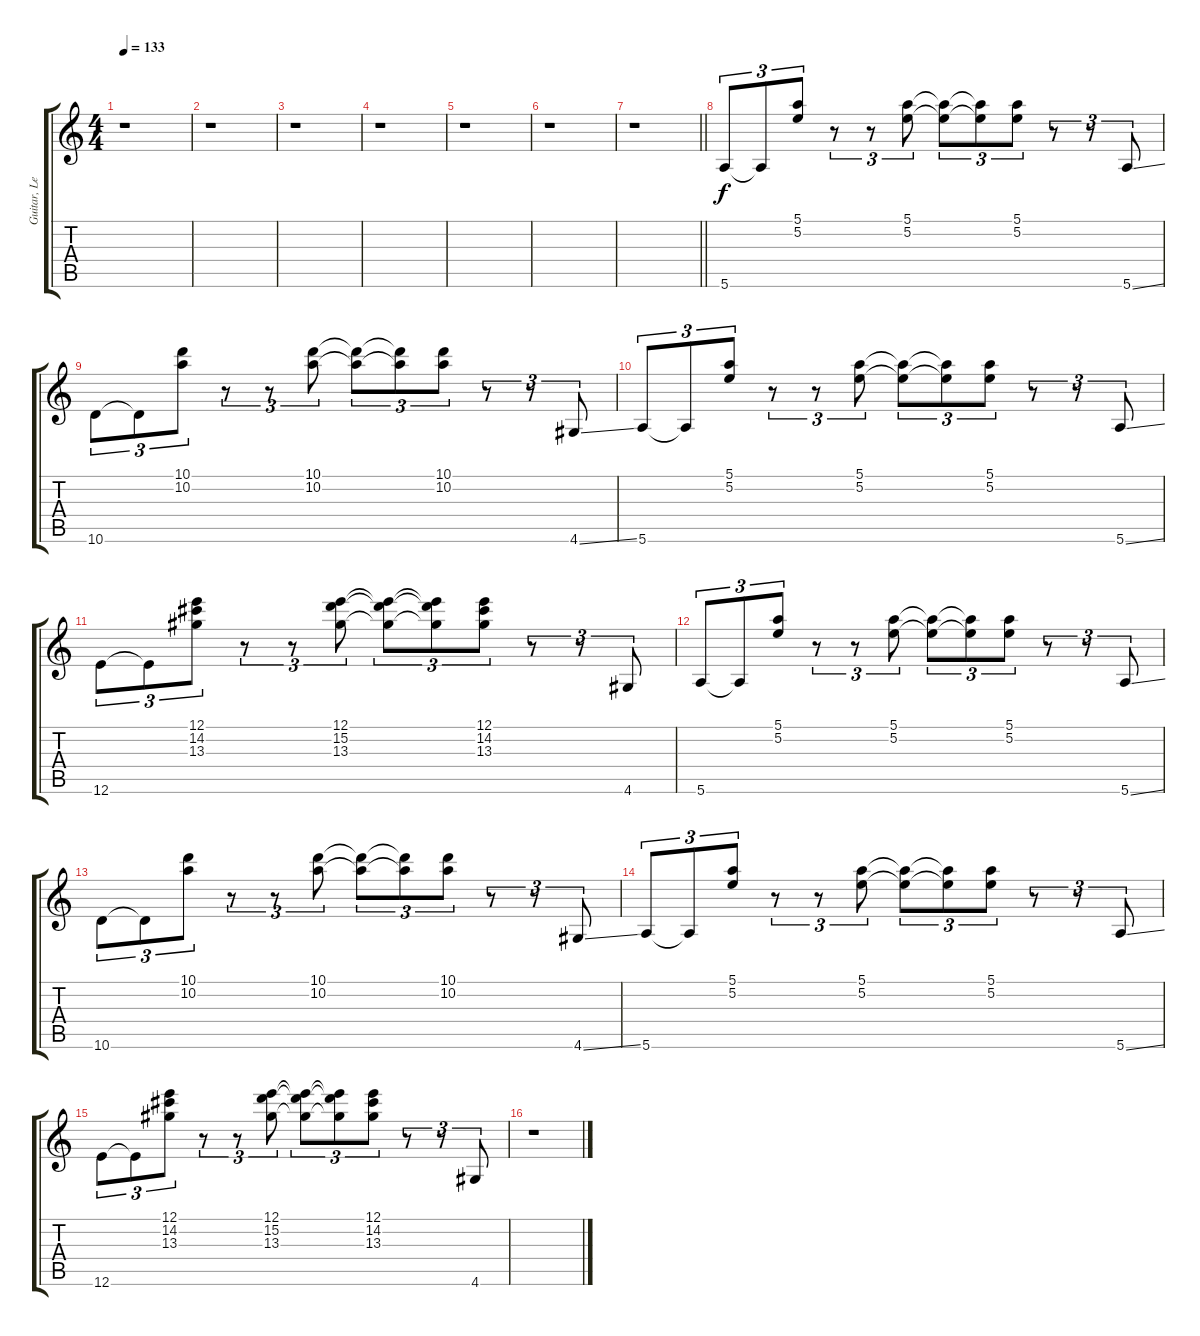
\track ("Guitar, Lead" "Guitar, Le") {instrument overdrivenguitar}
\staff {score tabs}
\tuning (E4 B3 G3 D3 A2 E2) {hide}
\ts (4 4)
\tempo 133
\clef g2
\ks c
r.1{dy f} |
r.1 |
r.1 |
r.1 |
r.1 |
r.1 |
\barLineRight lightlight
r.1 |
5.6.8{tu (3 2)} 5.6{t}.8{tu (3 2)} (5.1 5.2).8{tu (3 2)} r.8{tu (3 2)} r.8{tu (3 2)} (5.1 5.2).8{tu (3 2)} (5.1{t} 5.2{t}).8{tu (3 2)} (5.1{t} 5.2{t}).8{tu (3 2)} (5.1 5.2).8{tu (3 2)} r.8{tu (3 2)} r.8{tu (3 2)} 5.6{ss}.8{tu (3 2)} |
10.6.8{tu (3 2)} 10.6{t}.8{tu (3 2)} (10.1 10.2).8{tu (3 2)} r.8{tu (3 2)} r.8{tu (3 2)} (10.1 10.2).8{tu (3 2)} (10.1{t} 10.2{t}).8{tu (3 2)} (10.1{t} 10.2{t}).8{tu (3 2)} (10.1 10.2).8{tu (3 2)} r.8{tu (3 2)} r.8{tu (3 2)} 4.6{ss}.8{tu (3 2)} |
5.6.8{tu (3 2)} 5.6{t}.8{tu (3 2)} (5.1 5.2).8{tu (3 2)} r.8{tu (3 2)} r.8{tu (3 2)} (5.1 5.2).8{tu (3 2)} (5.1{t} 5.2{t}).8{tu (3 2)} (5.1{t} 5.2{t}).8{tu (3 2)} (5.1 5.2).8{tu (3 2)} r.8{tu (3 2)} r.8{tu (3 2)} 5.6{ss}.8{tu (3 2)} |
12.6.8{tu (3 2)} 12.6{t}.8{tu (3 2)} (12.1 14.2 13.3).8{tu (3 2)} r.8{tu (3 2)} r.8{tu (3 2)} (12.1 15.2 13.3).8{tu (3 2)} (12.1{t} 15.2{t} 13.3{t}).8{tu (3 2)} (12.1{t} 15.2{t} 13.3{t}).8{tu (3 2)} (12.1 14.2 13.3).8{tu (3 2)} r.8{tu (3 2)} r.8{tu (3 2)} 4.6.8{tu (3 2)} |
5.6.8{tu (3 2)} 5.6{t}.8{tu (3 2)} (5.1 5.2).8{tu (3 2)} r.8{tu (3 2)} r.8{tu (3 2)} (5.1 5.2).8{tu (3 2)} (5.1{t} 5.2{t}).8{tu (3 2)} (5.1{t} 5.2{t}).8{tu (3 2)} (5.1 5.2).8{tu (3 2)} r.8{tu (3 2)} r.8{tu (3 2)} 5.6{ss}.8{tu (3 2)} |
10.6.8{tu (3 2)} 10.6{t}.8{tu (3 2)} (10.1 10.2).8{tu (3 2)} r.8{tu (3 2)} r.8{tu (3 2)} (10.1 10.2).8{tu (3 2)} (10.1{t} 10.2{t}).8{tu (3 2)} (10.1{t} 10.2{t}).8{tu (3 2)} (10.1 10.2).8{tu (3 2)} r.8{tu (3 2)} r.8{tu (3 2)} 4.6{ss}.8{tu (3 2)} |
5.6.8{tu (3 2)} 5.6{t}.8{tu (3 2)} (5.1 5.2).8{tu (3 2)} r.8{tu (3 2)} r.8{tu (3 2)} (5.1 5.2).8{tu (3 2)} (5.1{t} 5.2{t}).8{tu (3 2)} (5.1{t} 5.2{t}).8{tu (3 2)} (5.1 5.2).8{tu (3 2)} r.8{tu (3 2)} r.8{tu (3 2)} 5.6{ss}.8{tu (3 2)} |
12.6.8{tu (3 2)} 12.6{t}.8{tu (3 2)} (12.1 14.2 13.3).8{tu (3 2)} r.8{tu (3 2)} r.8{tu (3 2)} (12.1 15.2 13.3).8{tu (3 2)} (12.1{t} 15.2{t} 13.3{t}).8{tu (3 2)} (12.1{t} 15.2{t} 13.3{t}).8{tu (3 2)} (12.1 14.2 13.3).8{tu (3 2)} r.8{tu (3 2)} r.8{tu (3 2)} 4.6.8{tu (3 2)} |
r.1
